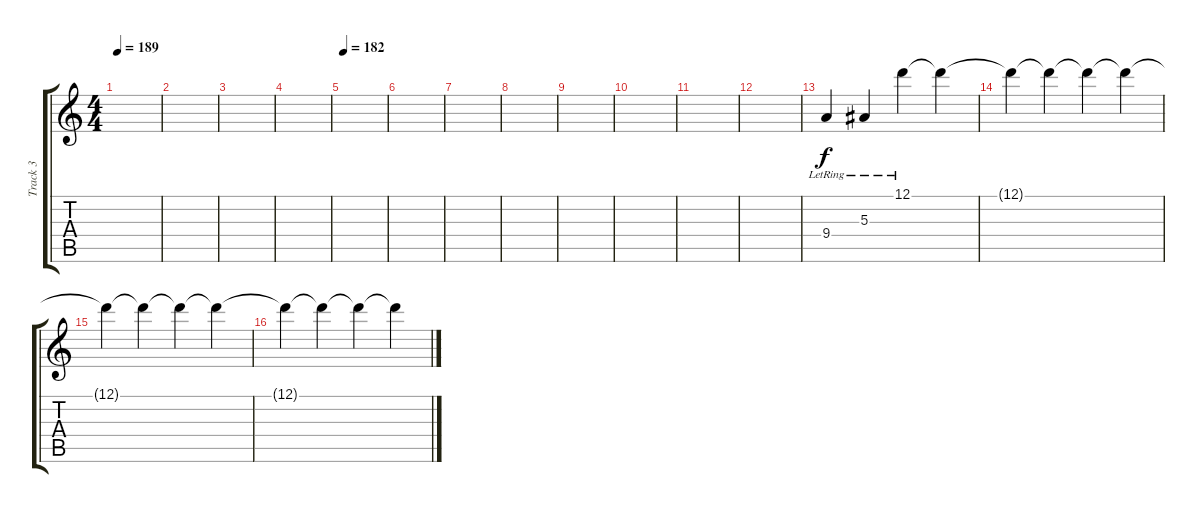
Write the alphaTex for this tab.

\track ("Track 3" "Track 3") {instrument distortionguitar}
\staff {score tabs}
\tuning (D4 A3 F3 C3 G2 D2) {hide}
\ts (4 4)
\tempo 189
\clef g2
\ks c
|
|
|
|
\tempo 182
|
|
|
|
|
|
|
|
9.4{lr}.4{instrument electricguitarclean} 5.3{lr}.4 12.1{lr}.4 12.1{t}.4 |
12.1{t}.4 12.1{t}.4 12.1{t}.4 12.1{t}.4 |
12.1{t}.4 12.1{t}.4 12.1{t}.4 12.1{t}.4 |
12.1{t}.4 12.1{t}.4 12.1{t}.4 12.1{t}.4
